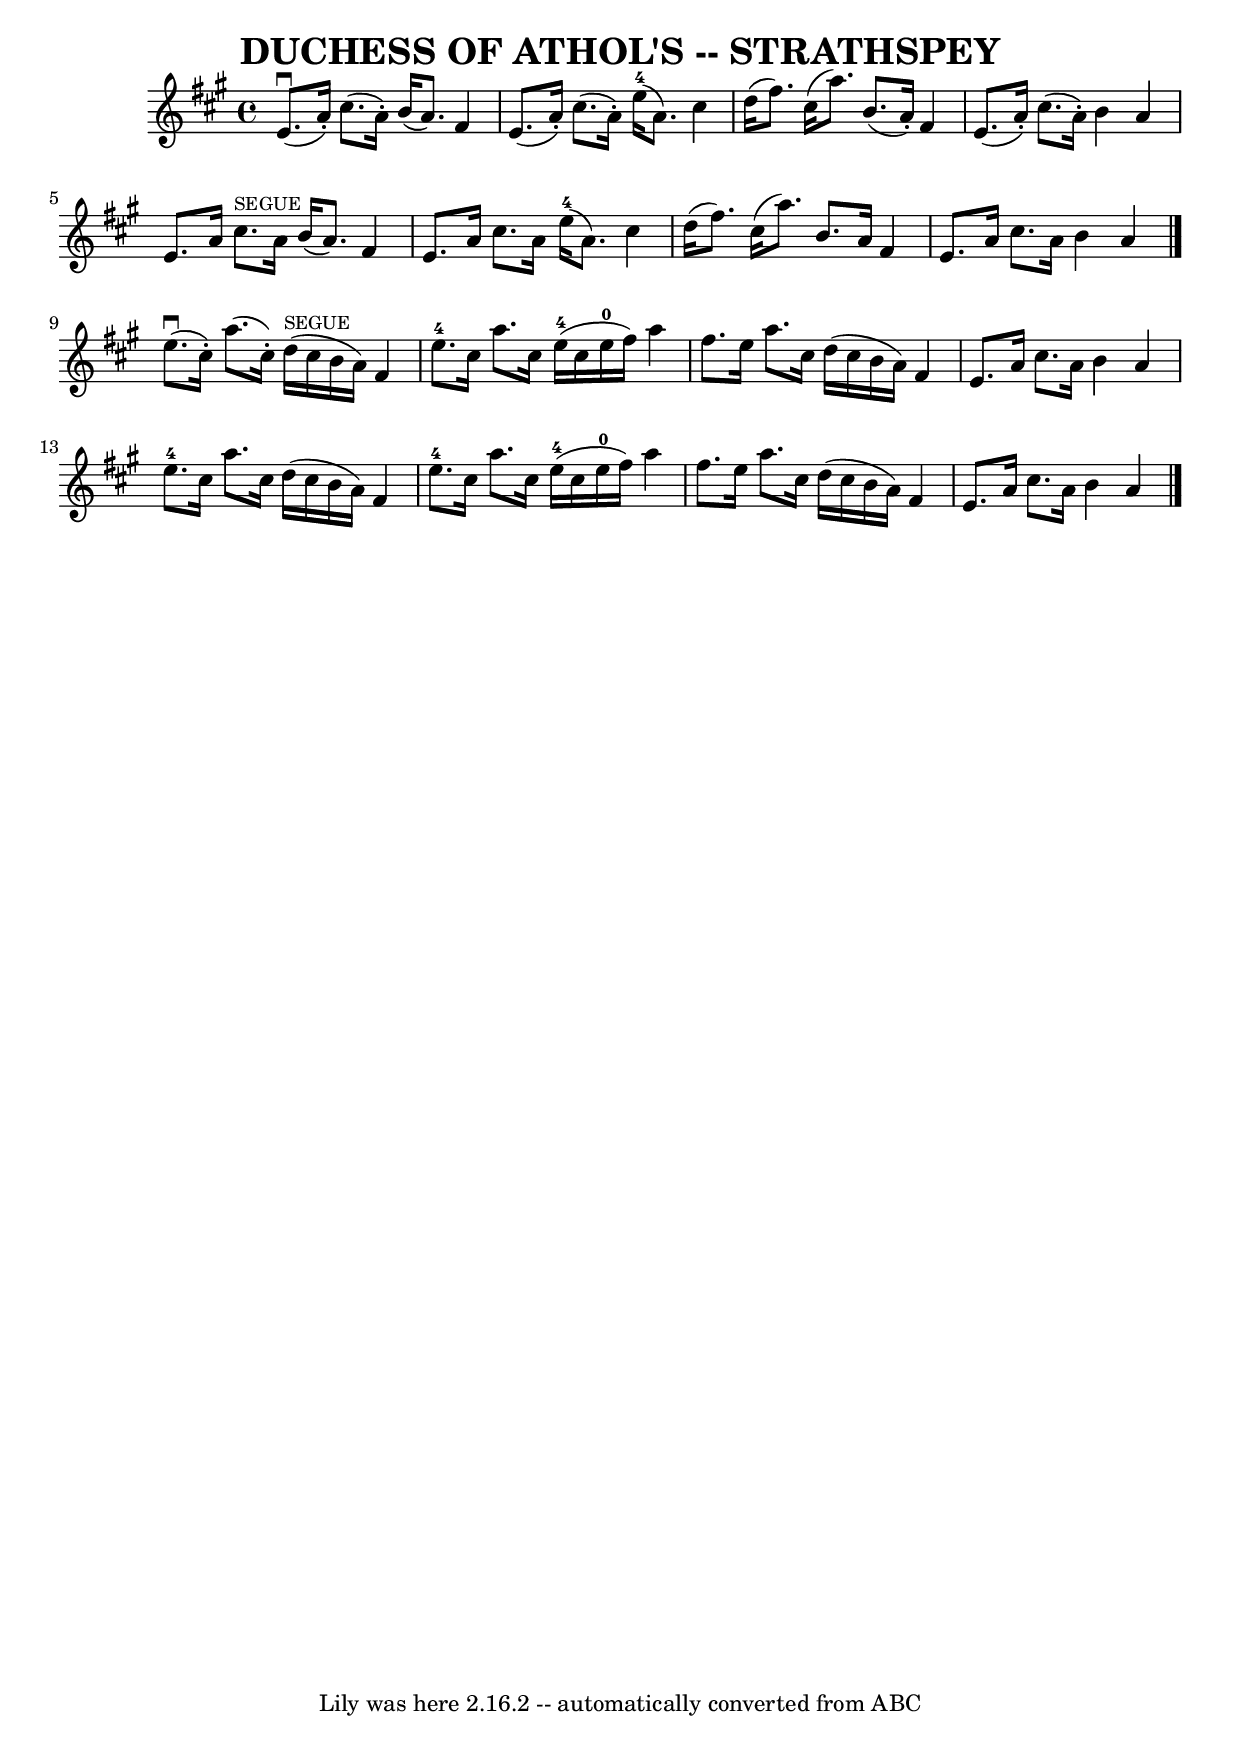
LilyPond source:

\version "2.16.2"
\include "Mammoth.ily"
\header {
  %% book = "Ryan's Mammoth Collection of Fiddle Tunes"
  composer = ""
  crossRefNumber = "1"
  footnotes = ""
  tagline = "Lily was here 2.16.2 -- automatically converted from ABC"
  title = "DUCHESS OF ATHOL'S -- STRATHSPEY"

}
voicedefault =  {


  \override Staff.TimeSignature #'style = #'C
  \time 4/4 
  \key a \major
  e'8. (^\downbow a'16-.) cis''8. (a'16-.-) b'16 (a'8.) fis'4    |
  e'8. (a'16-.) cis''8. (
  a'16-.) e''16-4(a'8.) cis''4    |
  d''16 (
  fis''8.) cis''16 (a''8.) b'8. (a'16-.) fis'4    |
  
  e'8. (a'16-.) cis''8. (a'16-.) b'4 a'4    |
  e'8.  
  a'16 cis''8.^\segue a'16 b'16 (a'8.) fis'4    |
  
  e'8. a'16 cis''8. a'16 e''16-4(a'8.) cis''4    
  |
  d''16 (fis''8.) cis''16 (a''8.) b'8. a'16    
  fis'4    |
  e'8. a'16 cis''8. a'16 b'4 a'4    \bar "|."  
  e''8. (^\downbow cis''16-.) a''8. (cis''16-.) d''16^\segue(cis''16 b'16 a'16) fis'4    |
  e''8.-4   
  cis''16 a''8. cis''16 e''16-4(cis''16 e''16-0 fis''16-) a''4    |
  fis''8. e''16 a''8. cis''16 d''16 (
  cis''16 b'16 a'16) fis'4    |
  e'8. a'16 cis''8.    
  a'16 b'4 a'4    |
  e''8.-4 cis''16 a''8. cis''16   
  d''16 (cis''16 b'16 a'16) fis'4    |
  e''8.-4   
  cis''16 a''8. cis''16 e''16-4(cis''16 e''16-0 fis''16-) a''4    |
  fis''8. e''16 a''8. cis''16 d''16 (
  cis''16 b'16 a'16) fis'4    |
  e'8. a'16 cis''8.    
  a'16 b'4 a'4    \bar "|."   

}

\score{
  <<

    \context Staff="default"
    {
      \voicedefault 
      
    }

  >>
  \layout {
    
  }
  \midi {
  }

}
